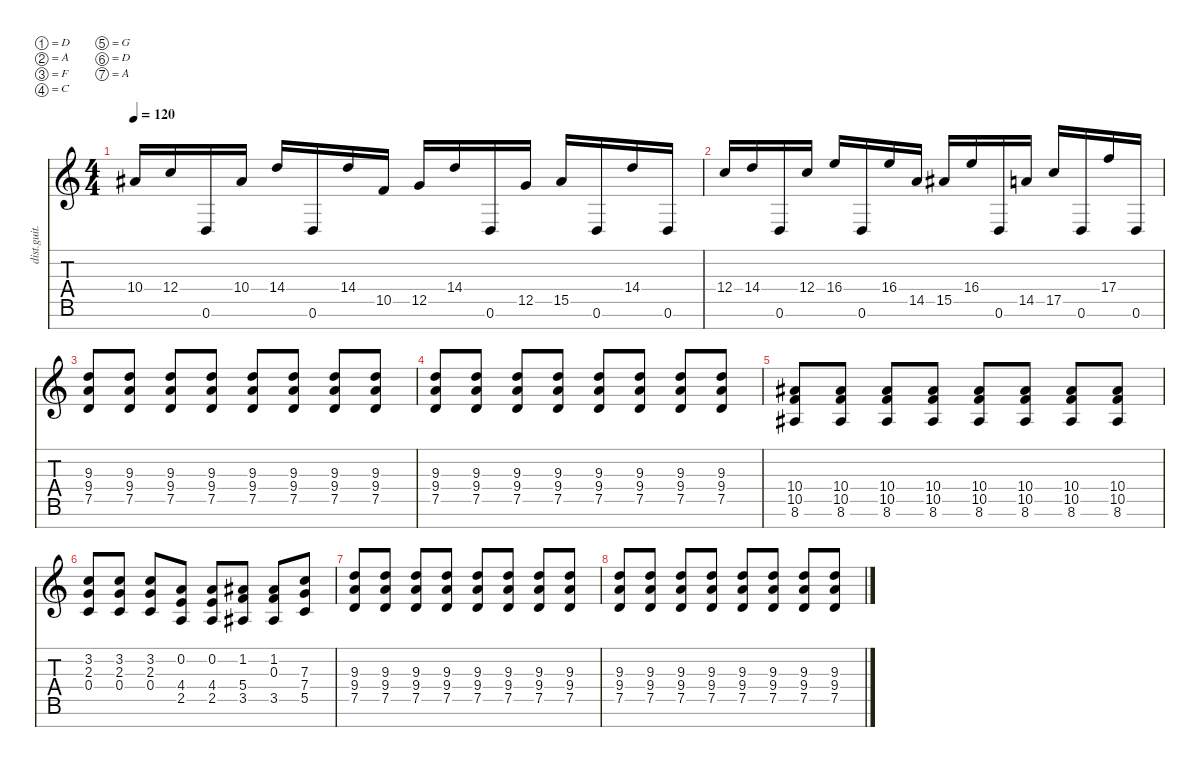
\defaultSystemsLayout 4
\hideDynamics
\bracketExtendMode nobrackets
\otherSystemsTrackNameOrientation horizontal
\track ("Guitar 2" "dist.guit.") {instrument distortionguitar}
\staff {score tabs}
\tuning (D4 A3 F3 C3 G2 D2 A1)
\ts (4 4)
\tempo 120
\clef g2
\ks c
10.4{acc #}.16{dy f beam Up} 12.4.16{beam Up} 0.6.16{beam Up} 10.4{acc #}.16{beam Up} 14.4.16{beam Up} 0.6.16{beam Up} 14.4.16{beam Up} 10.5.16{beam Up} 12.5.16{beam Up} 14.4.16{beam Up} 0.6.16{beam Up} 12.5.16{beam Up} 15.5{acc #}.16{beam Up} 0.6.16{beam Up} 14.4.16{beam Up} 0.6.16{beam Up} |
12.4.16{beam Up} 14.4.16{beam Up} 0.6.16{beam Up} 12.4.16{beam Up} 16.4.16{beam Up} 0.6.16{beam Up} 16.4.16{beam Up} 14.5.16{beam Up} 15.5{acc #}.16{beam Up} 16.4.16{beam Up} 0.6.16{beam Up} 14.5.16{beam Up} 17.5.16{beam Up} 0.6.16{beam Up} 17.4.16{beam Up} 0.6.16{beam Up} |
(9.3 9.4 7.5).8{beam Up} (9.3 9.4 7.5).8{beam Up} (9.3 9.4 7.5).8{beam Up} (9.3 9.4 7.5).8{beam Up} (9.3 9.4 7.5).8{beam Up} (9.3 9.4 7.5).8{beam Up} (9.3 9.4 7.5).8{beam Up} (9.3 9.4 7.5).8{beam Up} |
(9.3 9.4 7.5).8{beam Up} (9.3 9.4 7.5).8{beam Up} (9.3 9.4 7.5).8{beam Up} (9.3 9.4 7.5).8{beam Up} (9.3 9.4 7.5).8{beam Up} (9.3 9.4 7.5).8{beam Up} (9.3 9.4 7.5).8{beam Up} (9.3 9.4 7.5).8{beam Up} |
(10.4{acc #} 10.5 8.6{acc #}).8{beam Up} (10.4{acc #} 10.5 8.6{acc #}).8{beam Up} (10.4{acc #} 10.5 8.6{acc #}).8{beam Up} (10.4{acc #} 10.5 8.6{acc #}).8{beam Up} (10.4{acc #} 10.5 8.6{acc #}).8{beam Up} (10.4{acc #} 10.5 8.6{acc #}).8{beam Up} (10.4{acc #} 10.5 8.6{acc #}).8{beam Up} (10.4{acc #} 10.5 8.6{acc #}).8{beam Up} |
(3.2 2.3 0.4).8{beam Up} (3.2 2.3 0.4).8{beam Up} (3.2 2.3 0.4).8{beam Up} (0.2 4.4 2.5).8{beam Up} (0.2 4.4 2.5).8{beam Up} (1.2{acc #} 5.4 3.5{acc #}).8{beam Up} (1.2{acc #} 0.3 3.5{acc #}).8{beam Up} (7.3 7.4 5.5).8{beam Up} |
(9.3 9.4 7.5).8{beam Up} (9.3 9.4 7.5).8{beam Up} (9.3 9.4 7.5).8{beam Up} (9.3 9.4 7.5).8{beam Up} (9.3 9.4 7.5).8{beam Up} (9.3 9.4 7.5).8{beam Up} (9.3 9.4 7.5).8{beam Up} (9.3 9.4 7.5).8{beam Up} |
(9.3 9.4 7.5).8{beam Up} (9.3 9.4 7.5).8{beam Up} (9.3 9.4 7.5).8{beam Up} (9.3 9.4 7.5).8{beam Up} (9.3 9.4 7.5).8{beam Up} (9.3 9.4 7.5).8{beam Up} (9.3 9.4 7.5).8{beam Up} (9.3 9.4 7.5).8{beam Up}
